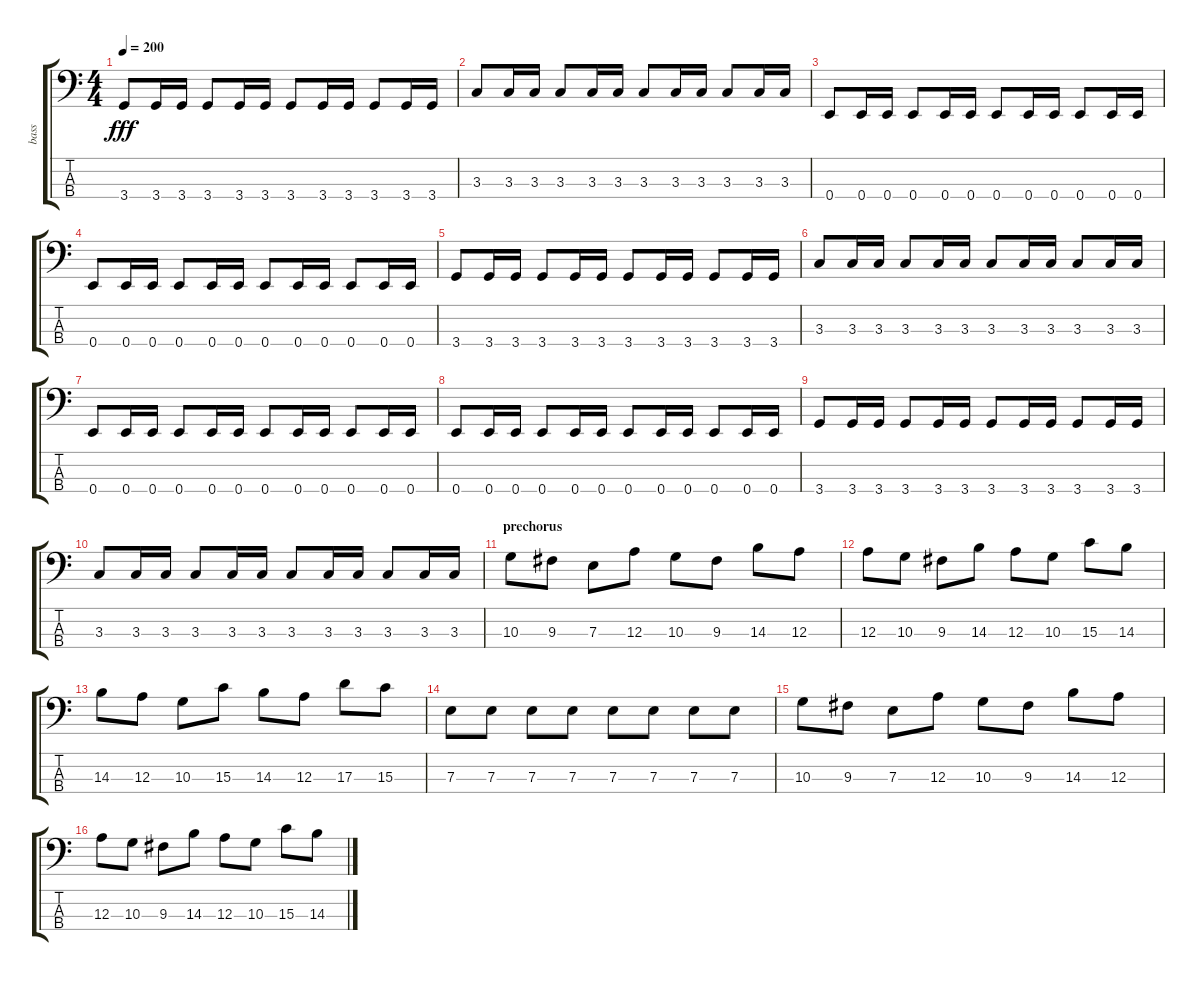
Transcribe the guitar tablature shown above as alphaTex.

\track ("bass" "bass") {instrument electricbassfinger}
\staff {score tabs}
\tuning (G2 D2 A1 E1) {hide}
\ts (4 4)
\tempo 200
\clef f4
\ks c
3.4.8{dy fff} 3.4.16 3.4.16 3.4.8 3.4.16 3.4.16 3.4.8 3.4.16 3.4.16 3.4.8 3.4.16 3.4.16 |
3.3.8 3.3.16 3.3.16 3.3.8 3.3.16 3.3.16 3.3.8 3.3.16 3.3.16 3.3.8 3.3.16 3.3.16 |
0.4.8 0.4.16 0.4.16 0.4.8 0.4.16 0.4.16 0.4.8 0.4.16 0.4.16 0.4.8 0.4.16 0.4.16 |
0.4.8 0.4.16 0.4.16 0.4.8 0.4.16 0.4.16 0.4.8 0.4.16 0.4.16 0.4.8 0.4.16 0.4.16 |
3.4.8 3.4.16 3.4.16 3.4.8 3.4.16 3.4.16 3.4.8 3.4.16 3.4.16 3.4.8 3.4.16 3.4.16 |
3.3.8 3.3.16 3.3.16 3.3.8 3.3.16 3.3.16 3.3.8 3.3.16 3.3.16 3.3.8 3.3.16 3.3.16 |
0.4.8 0.4.16 0.4.16 0.4.8 0.4.16 0.4.16 0.4.8 0.4.16 0.4.16 0.4.8 0.4.16 0.4.16 |
0.4.8 0.4.16 0.4.16 0.4.8 0.4.16 0.4.16 0.4.8 0.4.16 0.4.16 0.4.8 0.4.16 0.4.16 |
3.4.8 3.4.16 3.4.16 3.4.8 3.4.16 3.4.16 3.4.8 3.4.16 3.4.16 3.4.8 3.4.16 3.4.16 |
3.3.8 3.3.16 3.3.16 3.3.8 3.3.16 3.3.16 3.3.8 3.3.16 3.3.16 3.3.8 3.3.16 3.3.16 |
\section ("" "prechorus")
10.3.8 9.3.8 7.3.8 12.3.8 10.3.8 9.3.8 14.3.8 12.3.8 |
12.3.8 10.3.8 9.3.8 14.3.8 12.3.8 10.3.8 15.3.8 14.3.8 |
14.3.8 12.3.8 10.3.8 15.3.8 14.3.8 12.3.8 17.3.8 15.3.8 |
7.3.8 7.3.8 7.3.8 7.3.8 7.3.8 7.3.8 7.3.8 7.3.8 |
10.3.8 9.3.8 7.3.8 12.3.8 10.3.8 9.3.8 14.3.8 12.3.8 |
12.3.8 10.3.8 9.3.8 14.3.8 12.3.8 10.3.8 15.3.8 14.3.8
